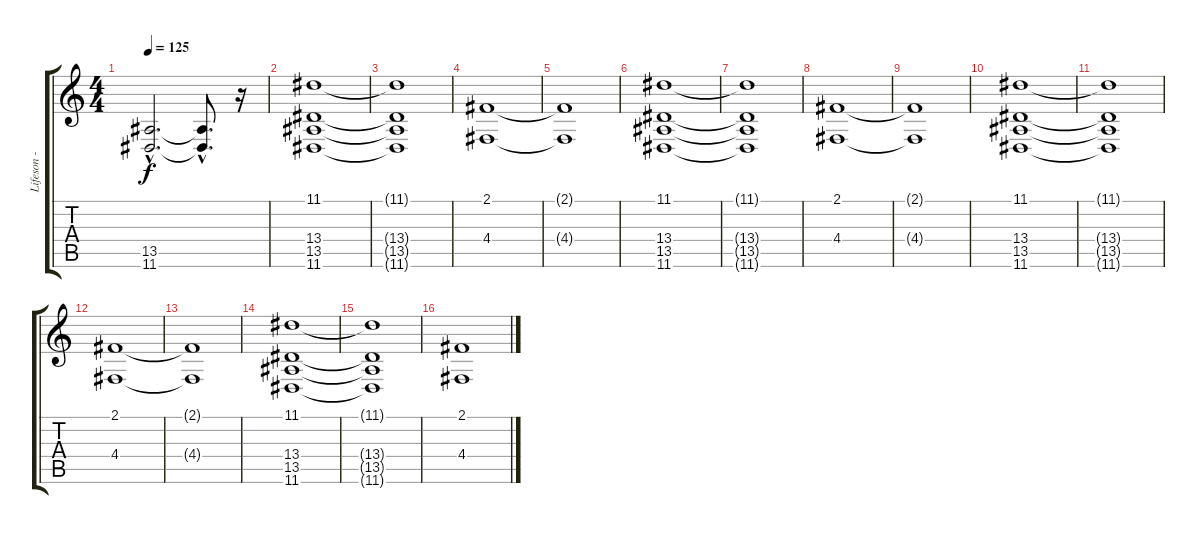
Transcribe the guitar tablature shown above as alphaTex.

\track ("Lifeson - Taurus Pedal" "Lifeson - ") {instrument synthstrings1}
\staff {score tabs}
\tuning (E4 B3 G3 D3 A2 E2) {hide}
\ts (4 4)
\tempo 125
\clef g2
\ks c
(13.5{hac t} 11.6{hac t}).2{d dy f} (13.5{t} 11.6{hac t}).8{d} r.16 |
(11.1 13.4 13.5 11.6).1 |
(11.1{t} 13.4{t} 13.5{t} 11.6{t}).1 |
(2.1 4.4).1 |
(2.1{t} 4.4{t}).1 |
(11.1 13.4 13.5 11.6).1 |
(11.1{t} 13.4{t} 13.5{t} 11.6{t}).1 |
(2.1 4.4).1 |
(2.1{t} 4.4{t}).1 |
(11.1 13.4 13.5 11.6).1 |
(11.1{t} 13.4{t} 13.5{t} 11.6{t}).1 |
(2.1 4.4).1 |
(2.1{t} 4.4{t}).1 |
(11.1 13.4 13.5 11.6).1 |
(11.1{t} 13.4{t} 13.5{t} 11.6{t}).1 |
(2.1 4.4).1
